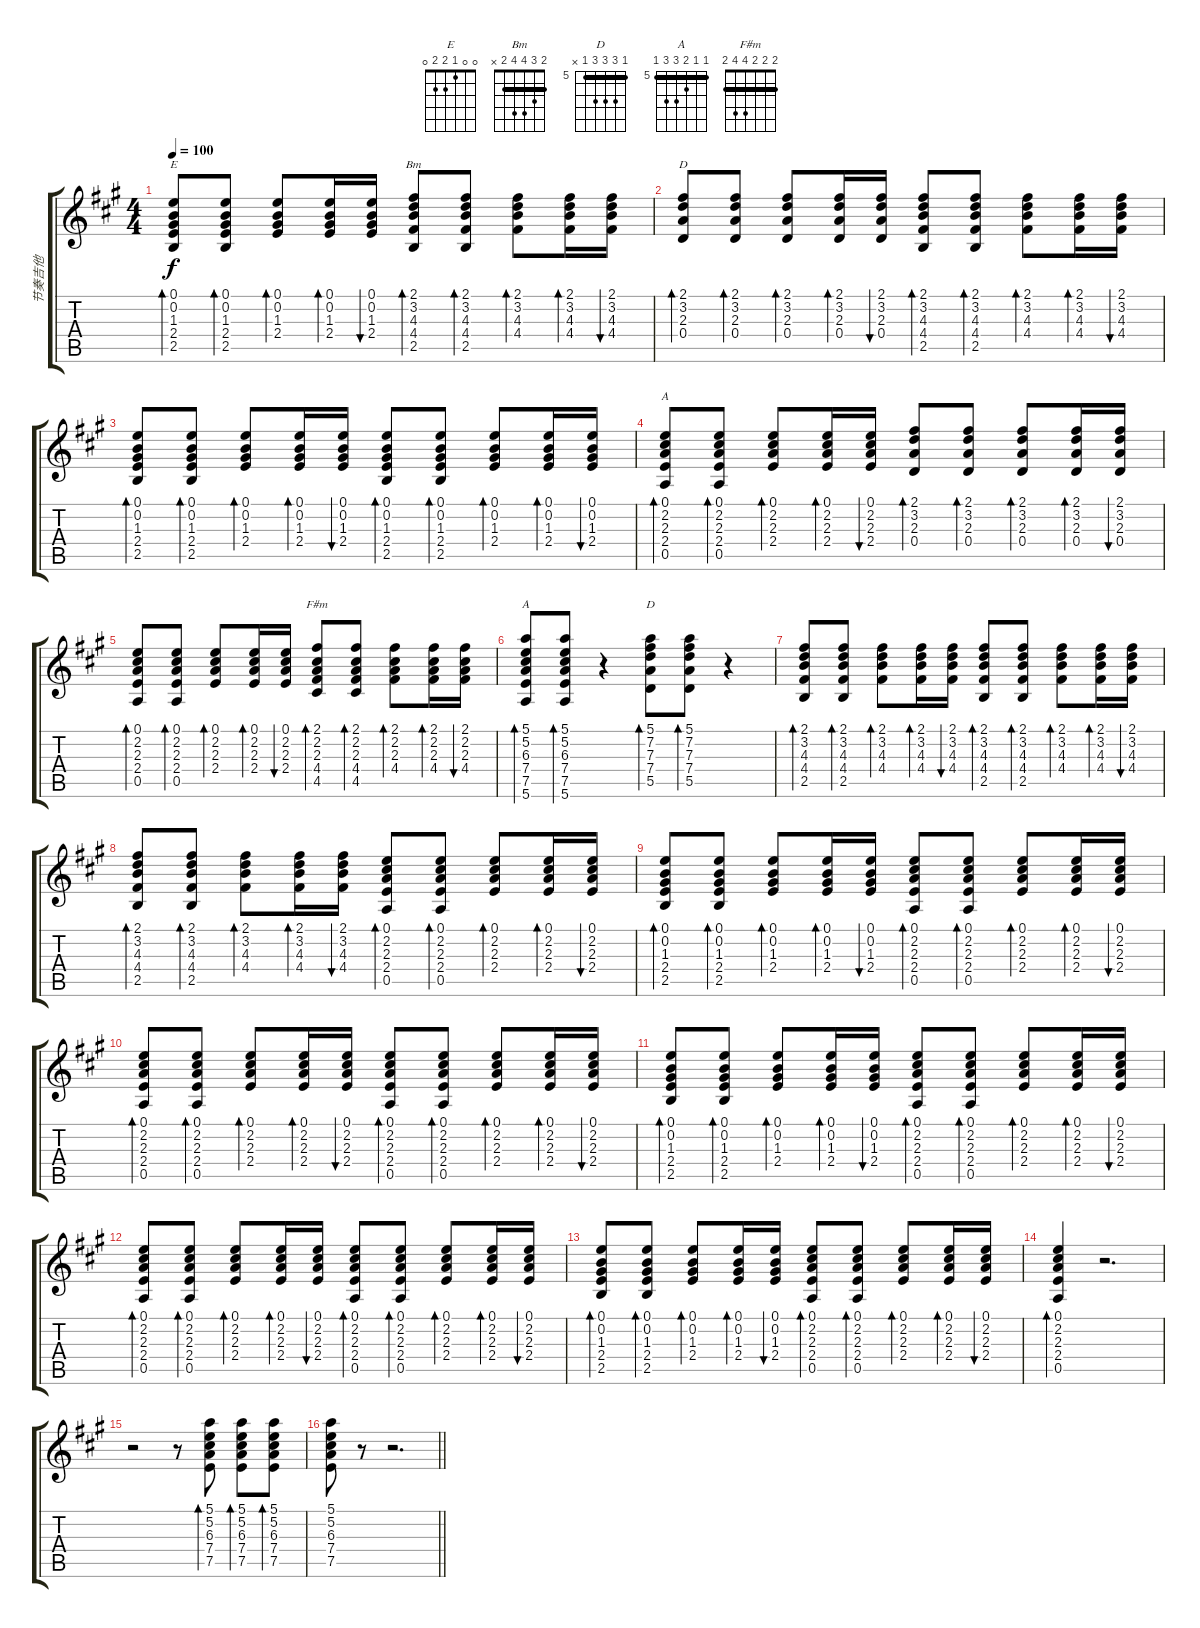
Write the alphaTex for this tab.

\track ("节奏吉他" "节奏吉他") {instrument acousticguitarsteel}
\staff {score tabs}
\tuning (E4 B3 G3 D3 A2 E2) {hide}
\chord ("E" 0 0 1 2 2 0)
\chord ("Bm" 2 3 4 4 2 x) {barre 2}
\chord ("D" 2 3 2 0 x x) {barre 2}
\chord ("A" 0 2 2 2 0 x)
\chord ("F#m" 2 2 2 4 4 2) {barre 2}
\chord ("A" 5 5 6 7 7 5) {firstfret 5 barre 5}
\chord ("D" 5 7 7 7 5 x) {firstfret 5 barre 5}
\ts (4 4)
\tempo 100
\clef g2
\ks a
(0.1 0.2 1.3 2.4 2.5).8{bd 60 ch "E" dy f} (0.1 0.2 1.3 2.4 2.5).8{bd 60} (0.1 0.2 1.3 2.4).8{bd 60} (0.1 0.2 1.3 2.4).16{bd 60} (0.1 0.2 1.3 2.4).16{bu 60} (2.1 3.2 4.3 4.4 2.5).8{bd 60 ch "Bm"} (2.1 3.2 4.3 4.4 2.5).8{bd 60} (2.1 3.2 4.3 4.4).8{bd 60} (2.1 3.2 4.3 4.4).16{bd 60} (2.1 3.2 4.3 4.4).16{bu 60} |
(2.1 3.2 2.3 0.4).8{bd 60 ch "D"} (2.1 3.2 2.3 0.4).8{bd 60} (2.1 3.2 2.3 0.4).8{bd 60} (2.1 3.2 2.3 0.4).16{bd 60} (2.1 3.2 2.3 0.4).16{bu 60} (2.1 3.2 4.3 4.4 2.5).8{bd 60} (2.1 3.2 4.3 4.4 2.5).8{bd 60} (2.1 3.2 4.3 4.4).8{bd 60} (2.1 3.2 4.3 4.4).16{bd 60} (2.1 3.2 4.3 4.4).16{bu 60} |
(0.1 0.2 1.3 2.4 2.5).8{bd 60} (0.1 0.2 1.3 2.4 2.5).8{bd 60} (0.1 0.2 1.3 2.4).8{bd 60} (0.1 0.2 1.3 2.4).16{bd 60} (0.1 0.2 1.3 2.4).16{bu 60} (0.1 0.2 1.3 2.4 2.5).8{bd 60} (0.1 0.2 1.3 2.4 2.5).8{bd 60} (0.1 0.2 1.3 2.4).8{bd 60} (0.1 0.2 1.3 2.4).16{bd 60} (0.1 0.2 1.3 2.4).16{bu 60} |
(0.1 2.2 2.3 2.4 0.5).8{bd 60 ch "A"} (0.1 2.2 2.3 2.4 0.5).8{bd 60} (0.1 2.2 2.3 2.4).8{bd 60} (0.1 2.2 2.3 2.4).16{bd 60} (0.1 2.2 2.3 2.4).16{bu 60} (2.1 3.2 2.3 0.4).8{bd 60} (2.1 3.2 2.3 0.4).8{bd 60} (2.1 3.2 2.3 0.4).8{bd 60} (2.1 3.2 2.3 0.4).16{bd 60} (2.1 3.2 2.3 0.4).16{bu 60} |
(0.1 2.2 2.3 2.4 0.5).8{bd 60} (0.1 2.2 2.3 2.4 0.5).8{bd 60} (0.1 2.2 2.3 2.4).8{bd 60} (0.1 2.2 2.3 2.4).16{bd 60} (0.1 2.2 2.3 2.4).16{bu 60} (2.1 2.2 2.3 4.4 4.5).8{bd 60 ch "F#m"} (2.1 2.2 2.3 4.4 4.5).8{bd 60} (2.1 2.2 2.3 4.4).8{bd 60} (2.1 2.2 2.3 4.4).16{bd 60} (2.1 2.2 2.3 4.4).16{bu 60} |
(5.1 5.2 6.3 7.4 7.5 5.6).8{bd 60 ch "A"} (5.1 5.2 6.3 7.4 7.5 5.6).8{bd 60} r.4 (5.1 7.2 7.3 7.4 5.5).8{bd 60 ch "D"} (5.1 7.2 7.3 7.4 5.5).8{bd 60} r.4 |
(2.1 3.2 4.3 4.4 2.5).8{bd 60} (2.1 3.2 4.3 4.4 2.5).8{bd 60} (2.1 3.2 4.3 4.4).8{bd 60} (2.1 3.2 4.3 4.4).16{bd 60} (2.1 3.2 4.3 4.4).16{bu 60} (2.1 3.2 4.3 4.4 2.5).8{bd 60} (2.1 3.2 4.3 4.4 2.5).8{bd 60} (2.1 3.2 4.3 4.4).8{bd 60} (2.1 3.2 4.3 4.4).16{bd 60} (2.1 3.2 4.3 4.4).16{bu 60} |
(2.1 3.2 4.3 4.4 2.5).8{bd 60} (2.1 3.2 4.3 4.4 2.5).8{bd 60} (2.1 3.2 4.3 4.4).8{bd 60} (2.1 3.2 4.3 4.4).16{bd 60} (2.1 3.2 4.3 4.4).16{bu 60} (0.1 2.2 2.3 2.4 0.5).8{bd 60} (0.1 2.2 2.3 2.4 0.5).8{bd 60} (0.1 2.2 2.3 2.4).8{bd 60} (0.1 2.2 2.3 2.4).16{bd 60} (0.1 2.2 2.3 2.4).16{bu 60} |
(0.1 0.2 1.3 2.4 2.5).8{bd 60} (0.1 0.2 1.3 2.4 2.5).8{bd 60} (0.1 0.2 1.3 2.4).8{bd 60} (0.1 0.2 1.3 2.4).16{bd 60} (0.1 0.2 1.3 2.4).16{bu 60} (0.1 2.2 2.3 2.4 0.5).8{bd 60} (0.1 2.2 2.3 2.4 0.5).8{bd 60} (0.1 2.2 2.3 2.4).8{bd 60} (0.1 2.2 2.3 2.4).16{bd 60} (0.1 2.2 2.3 2.4).16{bu 60} |
(0.1 2.2 2.3 2.4 0.5).8{bd 60} (0.1 2.2 2.3 2.4 0.5).8{bd 60} (0.1 2.2 2.3 2.4).8{bd 60} (0.1 2.2 2.3 2.4).16{bd 60} (0.1 2.2 2.3 2.4).16{bu 60} (0.1 2.2 2.3 2.4 0.5).8{bd 60} (0.1 2.2 2.3 2.4 0.5).8{bd 60} (0.1 2.2 2.3 2.4).8{bd 60} (0.1 2.2 2.3 2.4).16{bd 60} (0.1 2.2 2.3 2.4).16{bu 60} |
(0.1 0.2 1.3 2.4 2.5).8{bd 60} (0.1 0.2 1.3 2.4 2.5).8{bd 60} (0.1 0.2 1.3 2.4).8{bd 60} (0.1 0.2 1.3 2.4).16{bd 60} (0.1 0.2 1.3 2.4).16{bu 60} (0.1 2.2 2.3 2.4 0.5).8{bd 60} (0.1 2.2 2.3 2.4 0.5).8{bd 60} (0.1 2.2 2.3 2.4).8{bd 60} (0.1 2.2 2.3 2.4).16{bd 60} (0.1 2.2 2.3 2.4).16{bu 60} |
(0.1 2.2 2.3 2.4 0.5).8{bd 60} (0.1 2.2 2.3 2.4 0.5).8{bd 60} (0.1 2.2 2.3 2.4).8{bd 60} (0.1 2.2 2.3 2.4).16{bd 60} (0.1 2.2 2.3 2.4).16{bu 60} (0.1 2.2 2.3 2.4 0.5).8{bd 60} (0.1 2.2 2.3 2.4 0.5).8{bd 60} (0.1 2.2 2.3 2.4).8{bd 60} (0.1 2.2 2.3 2.4).16{bd 60} (0.1 2.2 2.3 2.4).16{bu 60} |
(0.1 0.2 1.3 2.4 2.5).8{bd 60} (0.1 0.2 1.3 2.4 2.5).8{bd 60} (0.1 0.2 1.3 2.4).8{bd 60} (0.1 0.2 1.3 2.4).16{bd 60} (0.1 0.2 1.3 2.4).16{bu 60} (0.1 2.2 2.3 2.4 0.5).8{bd 60} (0.1 2.2 2.3 2.4 0.5).8{bd 60} (0.1 2.2 2.3 2.4).8{bd 60} (0.1 2.2 2.3 2.4).16{bd 60} (0.1 2.2 2.3 2.4).16{bu 60} |
(0.1 2.2 2.3 2.4 0.5).4{bd 60} r.2{d} |
r.2 r.8 (5.1 5.2 6.3 7.4 7.5).8{bd 60} (5.1 5.2 6.3 7.4 7.5).8{bd 60} (5.1 5.2 6.3 7.4 7.5).8{bd 60} |
\barLineRight lightlight
(5.1 5.2 6.3 7.4 7.5).8 r.8 r.2{d}
